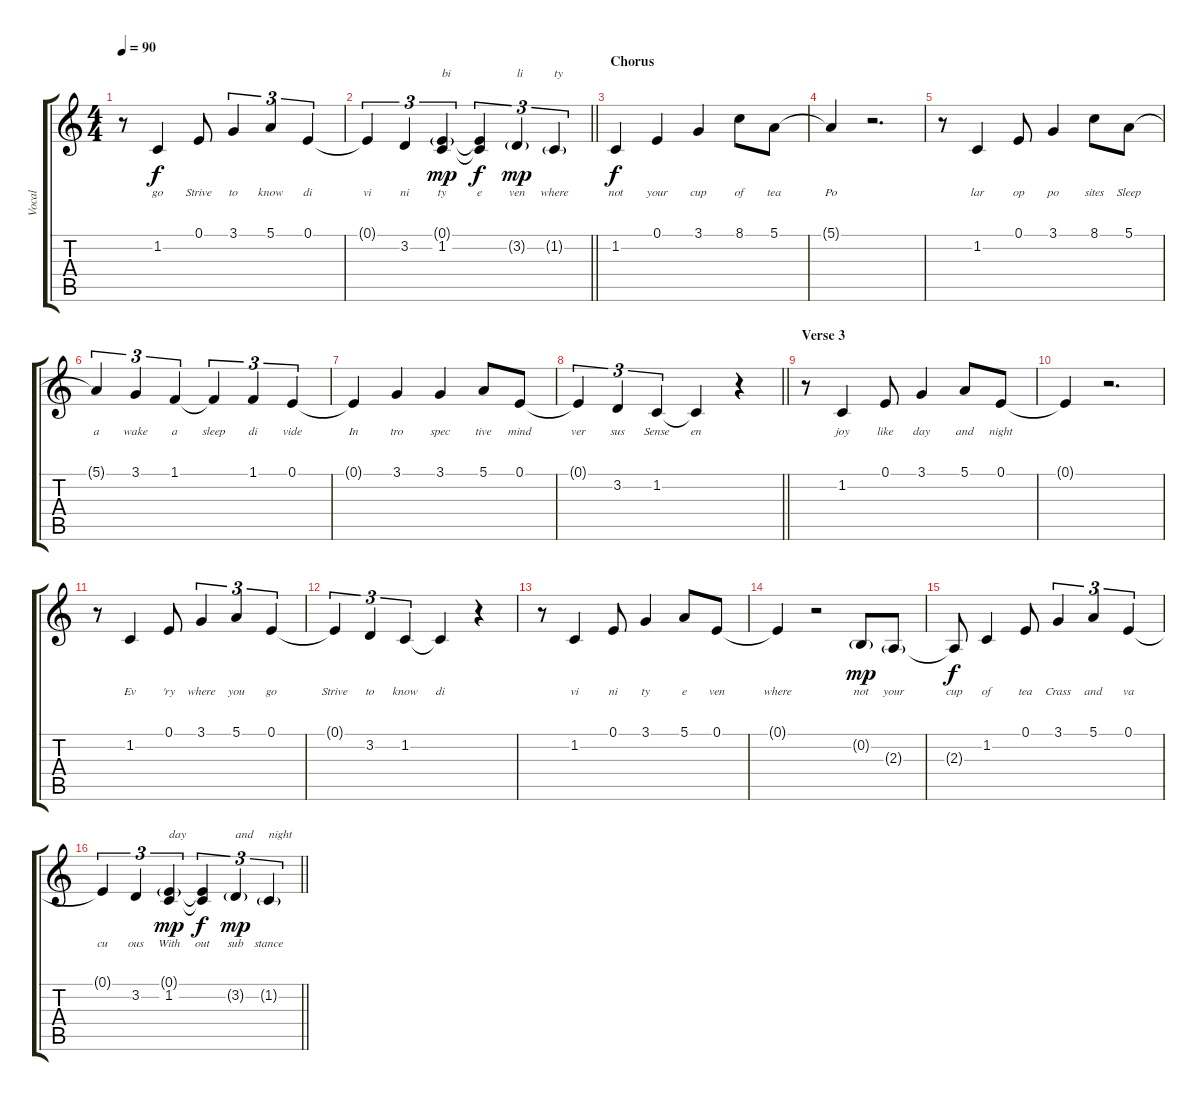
\track ("Vocal" "Vocal") {instrument acousticgrandpiano}
\staff {score tabs}
\tuning (E4 B3 G3 D3 A2 E2) {hide}
\ts (4 4)
\tempo 90
\clef g2
\ks c
r.8{dy f} 1.2.4{lyrics (0 "go") lyrics (1 "") lyrics (2 "") lyrics (3 "") lyrics (4 "")} 0.1.8{lyrics (0 "Strive") lyrics (1 "") lyrics (2 "") lyrics (3 "") lyrics (4 "")} 3.1.4{tu (3 2) lyrics (0 "to") lyrics (1 "") lyrics (2 "") lyrics (3 "") lyrics (4 "")} 5.1.4{tu (3 2) lyrics (0 "know") lyrics (1 "") lyrics (2 "") lyrics (3 "") lyrics (4 "")} 0.1.4{tu (3 2) lyrics (0 "di") lyrics (1 "") lyrics (2 "") lyrics (3 "") lyrics (4 "")} |
\barLineRight lightlight
0.1{t}.4{tu (3 2) lyrics (0 "vi") lyrics (1 "") lyrics (2 "") lyrics (3 "") lyrics (4 "")} 3.2.4{tu (3 2) lyrics (0 "ni") lyrics (1 "") lyrics (2 "") lyrics (3 "") lyrics (4 "")} (0.1{g} 1.2).4{tu (3 2) txt "bi" lyrics (0 "ty") lyrics (1 "") lyrics (2 "") lyrics (3 "") lyrics (4 "") dy mp} (0.1{t} 1.2{t}).4{tu (3 2) lyrics (0 "e") lyrics (1 "") lyrics (2 "") lyrics (3 "") lyrics (4 "") dy f} 3.2{g}.4{tu (3 2) txt "li" lyrics (0 "ven") lyrics (1 "") lyrics (2 "") lyrics (3 "") lyrics (4 "") dy mp} 1.2{g}.4{tu (3 2) txt "ty" lyrics (0 "where") lyrics (1 "") lyrics (2 "") lyrics (3 "") lyrics (4 "")} |
\section ("" "Chorus")
1.2.4{lyrics (0 "not") lyrics (1 "") lyrics (2 "") lyrics (3 "") lyrics (4 "") dy f} 0.1.4{lyrics (0 "your") lyrics (1 "") lyrics (2 "") lyrics (3 "") lyrics (4 "")} 3.1.4{lyrics (0 "cup") lyrics (1 "") lyrics (2 "") lyrics (3 "") lyrics (4 "")} 8.1.8{lyrics (0 "of") lyrics (1 "") lyrics (2 "") lyrics (3 "") lyrics (4 "")} 5.1.8{lyrics (0 "tea") lyrics (1 "") lyrics (2 "") lyrics (3 "") lyrics (4 "")} |
5.1{t}.4{lyrics (0 "Po") lyrics (1 "") lyrics (2 "") lyrics (3 "") lyrics (4 "")} r.2{d} |
r.8 1.2.4{lyrics (0 "lar") lyrics (1 "") lyrics (2 "") lyrics (3 "") lyrics (4 "")} 0.1.8{lyrics (0 "op") lyrics (1 "") lyrics (2 "") lyrics (3 "") lyrics (4 "")} 3.1.4{lyrics (0 "po") lyrics (1 "") lyrics (2 "") lyrics (3 "") lyrics (4 "")} 8.1.8{lyrics (0 "sites") lyrics (1 "") lyrics (2 "") lyrics (3 "") lyrics (4 "")} 5.1.8{lyrics (0 "Sleep") lyrics (1 "") lyrics (2 "") lyrics (3 "") lyrics (4 "")} |
5.1{t}.4{tu (3 2) lyrics (0 "a") lyrics (1 "") lyrics (2 "") lyrics (3 "") lyrics (4 "")} 3.1.4{tu (3 2) lyrics (0 "wake") lyrics (1 "") lyrics (2 "") lyrics (3 "") lyrics (4 "")} 1.1.4{tu (3 2) lyrics (0 "a") lyrics (1 "") lyrics (2 "") lyrics (3 "") lyrics (4 "")} 1.1{t}.4{tu (3 2) lyrics (0 "sleep") lyrics (1 "") lyrics (2 "") lyrics (3 "") lyrics (4 "")} 1.1.4{tu (3 2) lyrics (0 "di") lyrics (1 "") lyrics (2 "") lyrics (3 "") lyrics (4 "")} 0.1.4{tu (3 2) lyrics (0 "vide") lyrics (1 "") lyrics (2 "") lyrics (3 "") lyrics (4 "")} |
0.1{t}.4{lyrics (0 "In") lyrics (1 "") lyrics (2 "") lyrics (3 "") lyrics (4 "")} 3.1.4{lyrics (0 "tro") lyrics (1 "") lyrics (2 "") lyrics (3 "") lyrics (4 "")} 3.1.4{lyrics (0 "spec") lyrics (1 "") lyrics (2 "") lyrics (3 "") lyrics (4 "")} 5.1.8{lyrics (0 "tive") lyrics (1 "") lyrics (2 "") lyrics (3 "") lyrics (4 "")} 0.1.8{lyrics (0 "mind") lyrics (1 "") lyrics (2 "") lyrics (3 "") lyrics (4 "")} |
\barLineRight lightlight
0.1{t}.4{tu (3 2) lyrics (0 "ver") lyrics (1 "") lyrics (2 "") lyrics (3 "") lyrics (4 "")} 3.2.4{tu (3 2) lyrics (0 "sus") lyrics (1 "") lyrics (2 "") lyrics (3 "") lyrics (4 "")} 1.2.4{tu (3 2) lyrics (0 "Sense") lyrics (1 "") lyrics (2 "") lyrics (3 "") lyrics (4 "")} 1.2{t}.4{lyrics (0 "en") lyrics (1 "") lyrics (2 "") lyrics (3 "") lyrics (4 "")} r.4 |
\section ("" "Verse 3")
r.8 1.2.4{lyrics (0 "joy") lyrics (1 "") lyrics (2 "") lyrics (3 "") lyrics (4 "")} 0.1.8{lyrics (0 "like") lyrics (1 "") lyrics (2 "") lyrics (3 "") lyrics (4 "")} 3.1.4{lyrics (0 "day") lyrics (1 "") lyrics (2 "") lyrics (3 "") lyrics (4 "")} 5.1.8{lyrics (0 "and") lyrics (1 "") lyrics (2 "") lyrics (3 "") lyrics (4 "")} 0.1.8{lyrics (0 "night") lyrics (1 "") lyrics (2 "") lyrics (3 "") lyrics (4 "")} |
0.1{t}.4{lyrics (0 "") lyrics (1 "") lyrics (2 "") lyrics (3 "") lyrics (4 "")} r.2{d} |
r.8 1.2.4{lyrics (0 "Ev") lyrics (1 "") lyrics (2 "") lyrics (3 "") lyrics (4 "")} 0.1.8{lyrics (0 "'ry") lyrics (1 "") lyrics (2 "") lyrics (3 "") lyrics (4 "")} 3.1.4{tu (3 2) lyrics (0 "where") lyrics (1 "") lyrics (2 "") lyrics (3 "") lyrics (4 "")} 5.1.4{tu (3 2) lyrics (0 "you") lyrics (1 "") lyrics (2 "") lyrics (3 "") lyrics (4 "")} 0.1.4{tu (3 2) lyrics (0 "go") lyrics (1 "") lyrics (2 "") lyrics (3 "") lyrics (4 "")} |
0.1{t}.4{tu (3 2) lyrics (0 "Strive") lyrics (1 "") lyrics (2 "") lyrics (3 "") lyrics (4 "")} 3.2.4{tu (3 2) lyrics (0 "to") lyrics (1 "") lyrics (2 "") lyrics (3 "") lyrics (4 "")} 1.2.4{tu (3 2) lyrics (0 "know") lyrics (1 "") lyrics (2 "") lyrics (3 "") lyrics (4 "")} 1.2{t}.4{lyrics (0 "di") lyrics (1 "") lyrics (2 "") lyrics (3 "") lyrics (4 "")} r.4 |
r.8 1.2.4{lyrics (0 "vi") lyrics (1 "") lyrics (2 "") lyrics (3 "") lyrics (4 "")} 0.1.8{lyrics (0 "ni") lyrics (1 "") lyrics (2 "") lyrics (3 "") lyrics (4 "")} 3.1.4{lyrics (0 "ty") lyrics (1 "") lyrics (2 "") lyrics (3 "") lyrics (4 "")} 5.1.8{lyrics (0 "e") lyrics (1 "") lyrics (2 "") lyrics (3 "") lyrics (4 "")} 0.1.8{lyrics (0 "ven") lyrics (1 "") lyrics (2 "") lyrics (3 "") lyrics (4 "")} |
0.1{t}.4{lyrics (0 "where") lyrics (1 "") lyrics (2 "") lyrics (3 "") lyrics (4 "")} r.2 0.2{g}.8{lyrics (0 "not") lyrics (1 "") lyrics (2 "") lyrics (3 "") lyrics (4 "") dy mp} 2.3{g}.8{lyrics (0 "your") lyrics (1 "") lyrics (2 "") lyrics (3 "") lyrics (4 "")} |
2.3{t}.8{lyrics (0 "cup") lyrics (1 "") lyrics (2 "") lyrics (3 "") lyrics (4 "") dy f} 1.2.4{lyrics (0 "of") lyrics (1 "") lyrics (2 "") lyrics (3 "") lyrics (4 "")} 0.1.8{lyrics (0 "tea") lyrics (1 "") lyrics (2 "") lyrics (3 "") lyrics (4 "")} 3.1.4{tu (3 2) lyrics (0 "Crass") lyrics (1 "") lyrics (2 "") lyrics (3 "") lyrics (4 "")} 5.1.4{tu (3 2) lyrics (0 "and") lyrics (1 "") lyrics (2 "") lyrics (3 "") lyrics (4 "")} 0.1.4{tu (3 2) lyrics (0 "va") lyrics (1 "") lyrics (2 "") lyrics (3 "") lyrics (4 "")} |
\barLineRight lightlight
0.1{t}.4{tu (3 2) lyrics (0 "cu") lyrics (1 "") lyrics (2 "") lyrics (3 "") lyrics (4 "")} 3.2.4{tu (3 2) lyrics (0 "ous") lyrics (1 "") lyrics (2 "") lyrics (3 "") lyrics (4 "")} (0.1{g} 1.2).4{tu (3 2) txt "day" lyrics (0 "With") lyrics (1 "") lyrics (2 "") lyrics (3 "") lyrics (4 "") dy mp} (0.1{t} 1.2{t}).4{tu (3 2) lyrics (0 "out") lyrics (1 "") lyrics (2 "") lyrics (3 "") lyrics (4 "") dy f} 3.2{g}.4{tu (3 2) txt "and" lyrics (0 "sub") lyrics (1 "") lyrics (2 "") lyrics (3 "") lyrics (4 "") dy mp} 1.2{g}.4{tu (3 2) txt "night" lyrics (0 "stance") lyrics (1 "") lyrics (2 "") lyrics (3 "") lyrics (4 "")}
